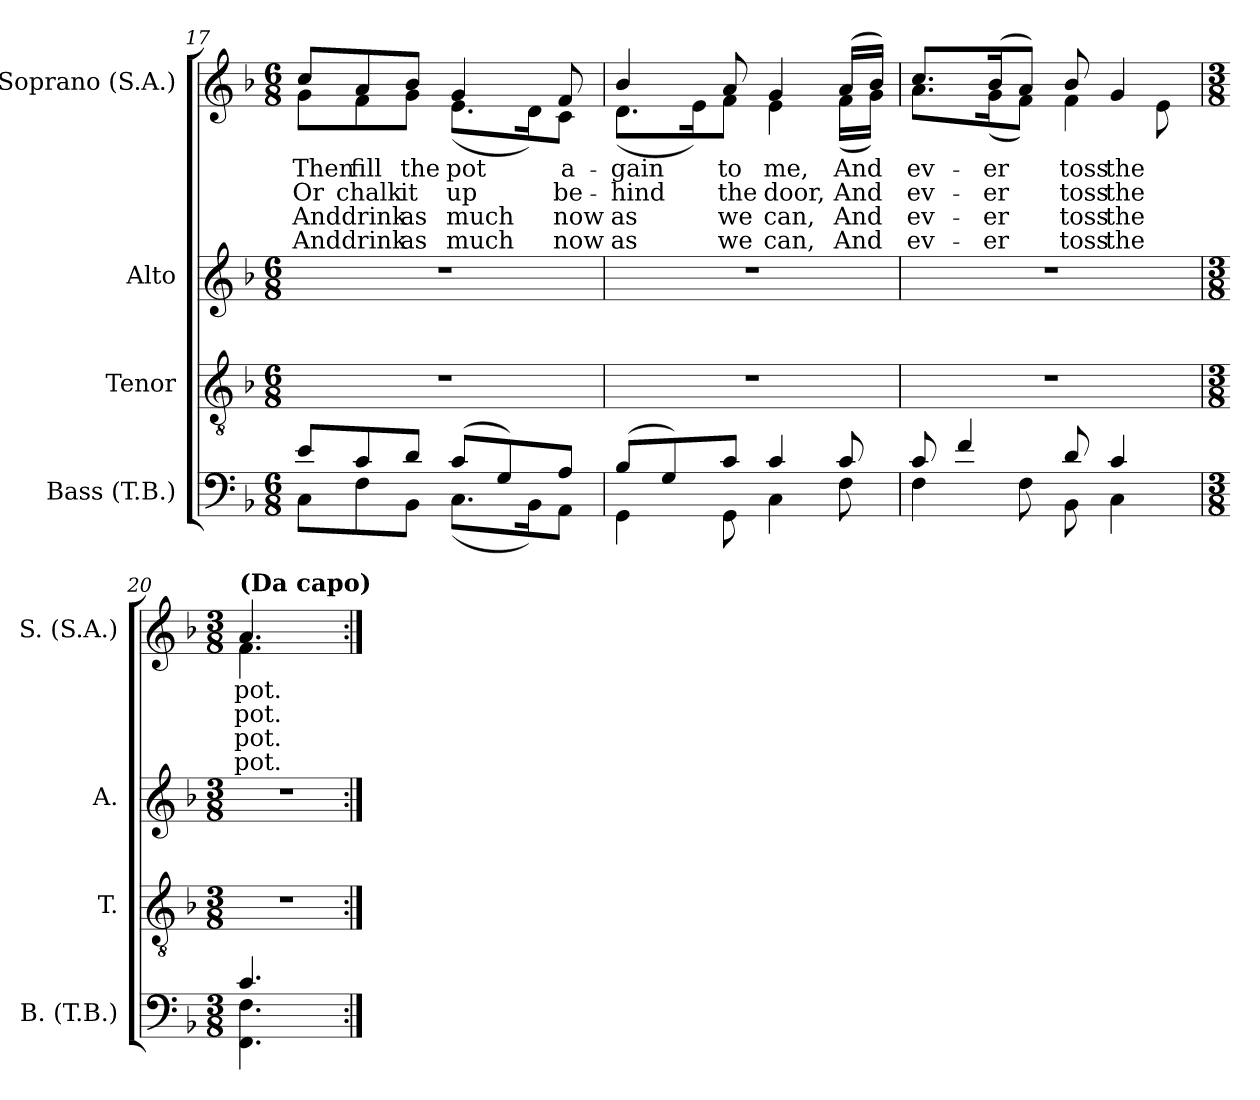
**kern	**kern	**kern	**kern	**text	**text	**text	**text
*part4	*part3	*part2	*part1	*part1	*part1	*part1	*part1
*staff4	*staff3	*staff2	*staff1	*staff1	*staff1	*staff1	*staff1
*I"Bass (T.B.)	*I"Tenor	*I"Alto	*I"Soprano (S.A.)	*	*	*	*
*I'B. (T.B.)	*I'T.	*I'A.	*I'S. (S.A.)	*	*	*	*
!!LO:LB:g=z
*clefF4	*clefGv2	*clefG2	*clefG2	*	*	*	*
*	*ITrd7c12	*	*	*	*	*	*
*k[b-]	*k[b-]	*k[b-]	*k[b-]	*	*	*	*
*F:	*F:	*F:	*F:	*	*	*	*
*M6/8	*M6/8	*M6/8	*M6/8	*	*	*	*
=17	=17	=17	=17	=17	=17	=17	=17
*^	*	*	*	*	*	*	*
!	!	!LO:N:vis=1	!LO:N:vis=1	!	!	!	!	!
!	!	!	!	!	!LO:LY:a:color=#000000	!LO:LY:a:color=#000000	!LO:LY:a:color=#000000	!LO:LY:b:color=#000000
*	*	*	*	*^	*	*	*	*
8ei/L	8Ci\L	2.r	2.r	8cci/L	8gi\L	Then	Or	And	And
!	!	!	!	!	!	!LO:LY:a:color=#000000	!LO:LY:a:color=#000000	!LO:LY:a:color=#000000	!LO:LY:b:color=#000000
8ci/	8Fi\	.	.	8ai/	8fi\	fill	chalk	drink	drink
!	!	!	!	!	!	!LO:LY:a:color=#000000	!LO:LY:a:color=#000000	!LO:LY:a:color=#000000	!LO:LY:b:color=#000000
8di/J	8BB-i\J	.	.	8b-i/J	8gi\J	the	it	as	as
!	!	!	!	!	!	!LO:LY:a:color=#000000	!LO:LY:a:color=#000000	!LO:LY:a:color=#000000	!LO:LY:b:color=#000000
(8ci/L	(8.Ci\L	.	.	4gi/	(8.ei\L	pot	up	much	much
8Gi/)	.	.	.	.	.	.	.	.	.
.	16BB-i\K)	.	.	.	16di\K)	.	.	.	.
!	!	!	!	!	!	!LO:LY:a:color=#000000	!LO:LY:a:color=#000000	!LO:LY:a:color=#000000	!LO:LY:b:color=#000000
8Ai/J	8AAi\J	.	.	8fi/	8ci\J	a-	be-	now	-now
=18	=18	=18	=18	=18	=18	=18	=18	=18	=18
!	!	!LO:N:vis=1	!LO:N:vis=1	!	!	!	!	!	!
!	!	!	!	!	!	!LO:LY:a:color=#000000	!LO:LY:a:color=#000000	!LO:LY:a:color=#000000	!LO:LY:b:color=#000000
(8B-i/L	4GGi\	2.r	2.r	4b-i/	(8.di\L	-gain	hind	as	as
8Gi/)	.	.	.	.	.	.	.	.	.
.	.	.	.	.	16ei\K)	.	.	.	.
!	!	!	!	!	!	!LO:LY:a:color=#000000	!LO:LY:a:color=#000000	!LO:LY:a:color=#000000	!LO:LY:b:color=#000000
8ci/J	8GGi\	.	.	8ai/	8fi\J	to	the	we	we
!	!	!	!	!	!	!LO:LY:a:color=#000000	!LO:LY:a:color=#000000	!LO:LY:a:color=#000000	!LO:LY:b:color=#000000
4ci/	4Ci\	.	.	4gi/	4ei\	me,	door,	can,	can,
!	!	!	!	!	!	!LO:LY:a:color=#000000	!LO:LY:a:color=#000000	!LO:LY:a:color=#000000	!LO:LY:b:color=#000000
8ci/	8Fi\	.	.	(16ai/LL	(16fi\LL	And	And	And	And
.	.	.	.	16b-i/JJ)	16gi\JJ)	.	.	.	.
=19	=19	=19	=19	=19	=19	=19	=19	=19	=19
!	!	!LO:N:vis=1	!LO:N:vis=1	!	!	!	!	!	!
!	!	!	!	!	!	!LO:LY:a:color=#000000	!LO:LY:a:color=#000000	!LO:LY:a:color=#000000	!LO:LY:b:color=#000000
8ci/	4Fi\	2.r	2.r	8.cci/L	8.ai\L	ev-	-ev-	-ev-	-ev-
4fi/	.	.	.	.	.	.	.	.	.
!	!	!	!	!	!	!LO:LY:a:color=#000000	!LO:LY:a:color=#000000	!LO:LY:a:color=#000000	!LO:LY:b:color=#000000
.	.	.	.	(16b-i/K	(16gi\K	er	er	er	-er
.	8Fi\	.	.	8ai/J)	8fi\J)	.	.	.	.
!	!	!	!	!	!	!LO:LY:a:color=#000000	!LO:LY:a:color=#000000	!LO:LY:a:color=#000000	!LO:LY:b:color=#000000
8di/	8BB-i\	.	.	8b-i/	4fi\	toss	toss	toss	toss
!	!	!	!	!	!	!LO:LY:a:color=#000000	!LO:LY:a:color=#000000	!LO:LY:a:color=#000000	!LO:LY:b:color=#000000
4ci/	4Ci\	.	.	4gi/	.	the	the	the	the
.	.	.	.	.	8ei\	.	.	.	.
=20	=20	=20	=20	=20	=20	=20	=20	=20	=20
*M3/8	*	*M3/8	*M3/8	*M3/8	*	*	*	*	*
!	!	!LO:N:vis=1	!LO:N:vis=1	!	!	!	!	!	!
!	!	!	!	!LO:TX:a:B:t=(Da capo)	!	!	!	!	!
!	!	!	!	!	!	!LO:LY:a:color=#000000	!LO:LY:a:color=#000000	!LO:LY:a:color=#000000	!LO:LY:b:color=#000000
4.ci/	4.FFi\ 4.Fi	4.r	4.r	4.ai/	4.fi\	pot.	pot.	pot.	pot.
*v	*v	*	*	*v	*v	*	*	*	*
=:|!	=:|!	=:|!	=:|!	=:|!	=:|!	=:|!	=:|!
*-	*-	*-	*-	*-	*-	*-	*-
